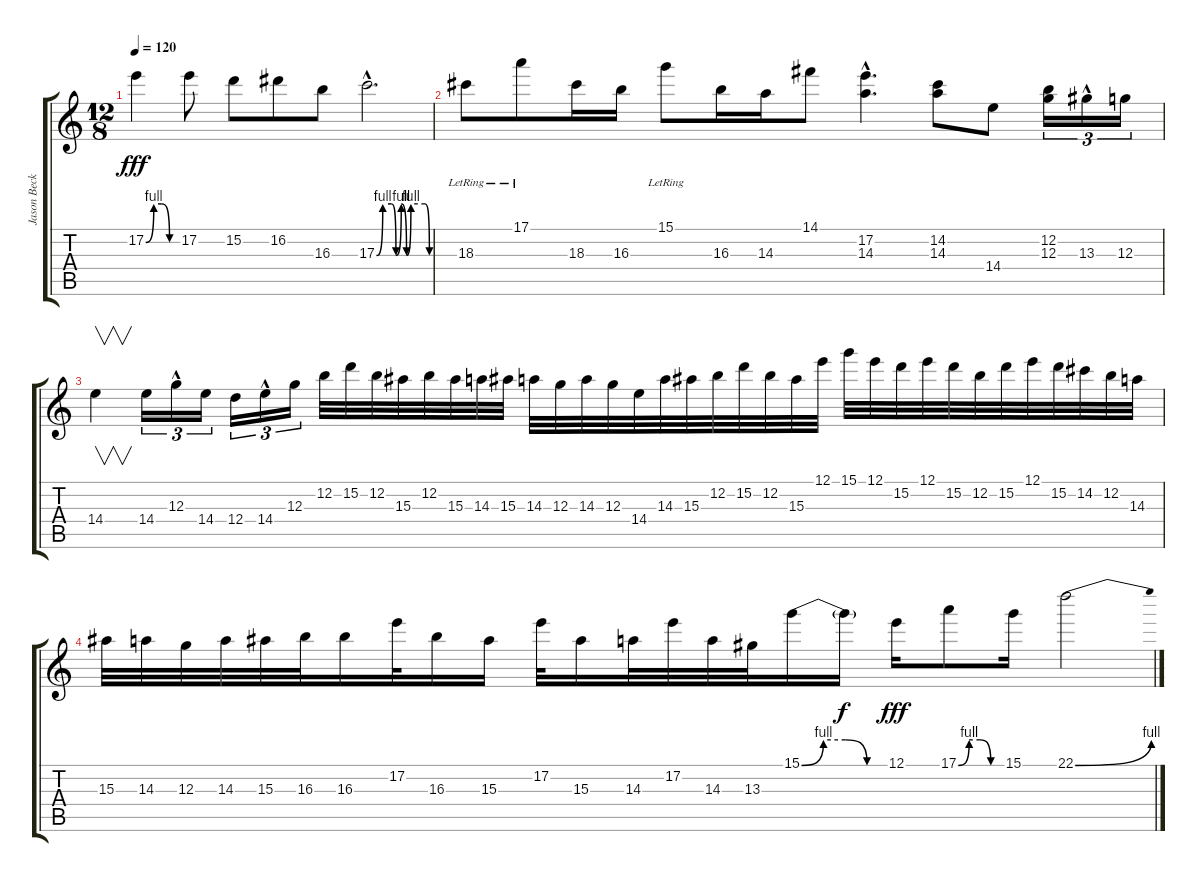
\track ("Jason Becker" "Jason Beck") {instrument overdrivenguitar}
\staff {score tabs}
\tuning (E4 B3 G3 D3 A2 E2) {hide}
\ts (12 8)
\tempo 120
\clef g2
\ks c
17.2{be (custom 0 0 15 4 30 4 45 0 60 0)}.4{dy fff} 17.2.8 15.2.8 16.2.8 16.3.8 17.3{be (custom 0 0 7 4 17 4 22 0 28 4 34 0 39 4 55 4 60 0) hac}.2{d} |
18.3{lr}.8 17.1{lr}.8 18.3.16 16.3.16 15.1{lr}.8 16.3.16 14.3.16 14.1.8 (17.2{hac} 14.3{hac}).4{d} (14.2 14.3).8 14.4.8 (12.2 12.3).16{tu (3 2)} 13.3{hac}.16{tu (3 2)} 12.3.16{tu (3 2)} |
14.4.4{v} 14.4.16{tu (3 2)} 12.3{hac}.16{tu (3 2)} 14.4.16{tu (3 2)} 12.4.16{tu (3 2)} 14.4{hac}.16{tu (3 2)} 12.3.16{tu (3 2)} 12.2.32 15.2.32 12.2.32 15.3.32 12.2.32 15.3.32 14.3.32 15.3.32 14.3.32 12.3.32 14.3.32 12.3.32 14.4.32 14.3.32 15.3.32 12.2.32 15.2.32 12.2.32 15.3.32 12.1.32 15.1.32 12.1.32 15.2.32 12.1.32 15.2.32 12.2.32 15.2.32 12.1.32 15.2.32 14.2.32 12.2.32 14.3.32 |
15.3.32 14.3.32 12.3.32 14.3.32 15.3.32 16.3.32 16.3.16 17.2.32 16.3.16 15.3.16 17.2.32 15.3.16 14.3.32 17.2.32 14.3.32 13.3.32 15.1{be (custom 0 0 15 4 30 4 45 0 60 0)}.16 15.1{t}.16{dy f} 12.1.16{dy fff} 17.1{be (custom 0 0 15 4 30 4 45 0 60 0)}.8 15.1.16 22.1{be (bend 0 0 60 4)}.2
